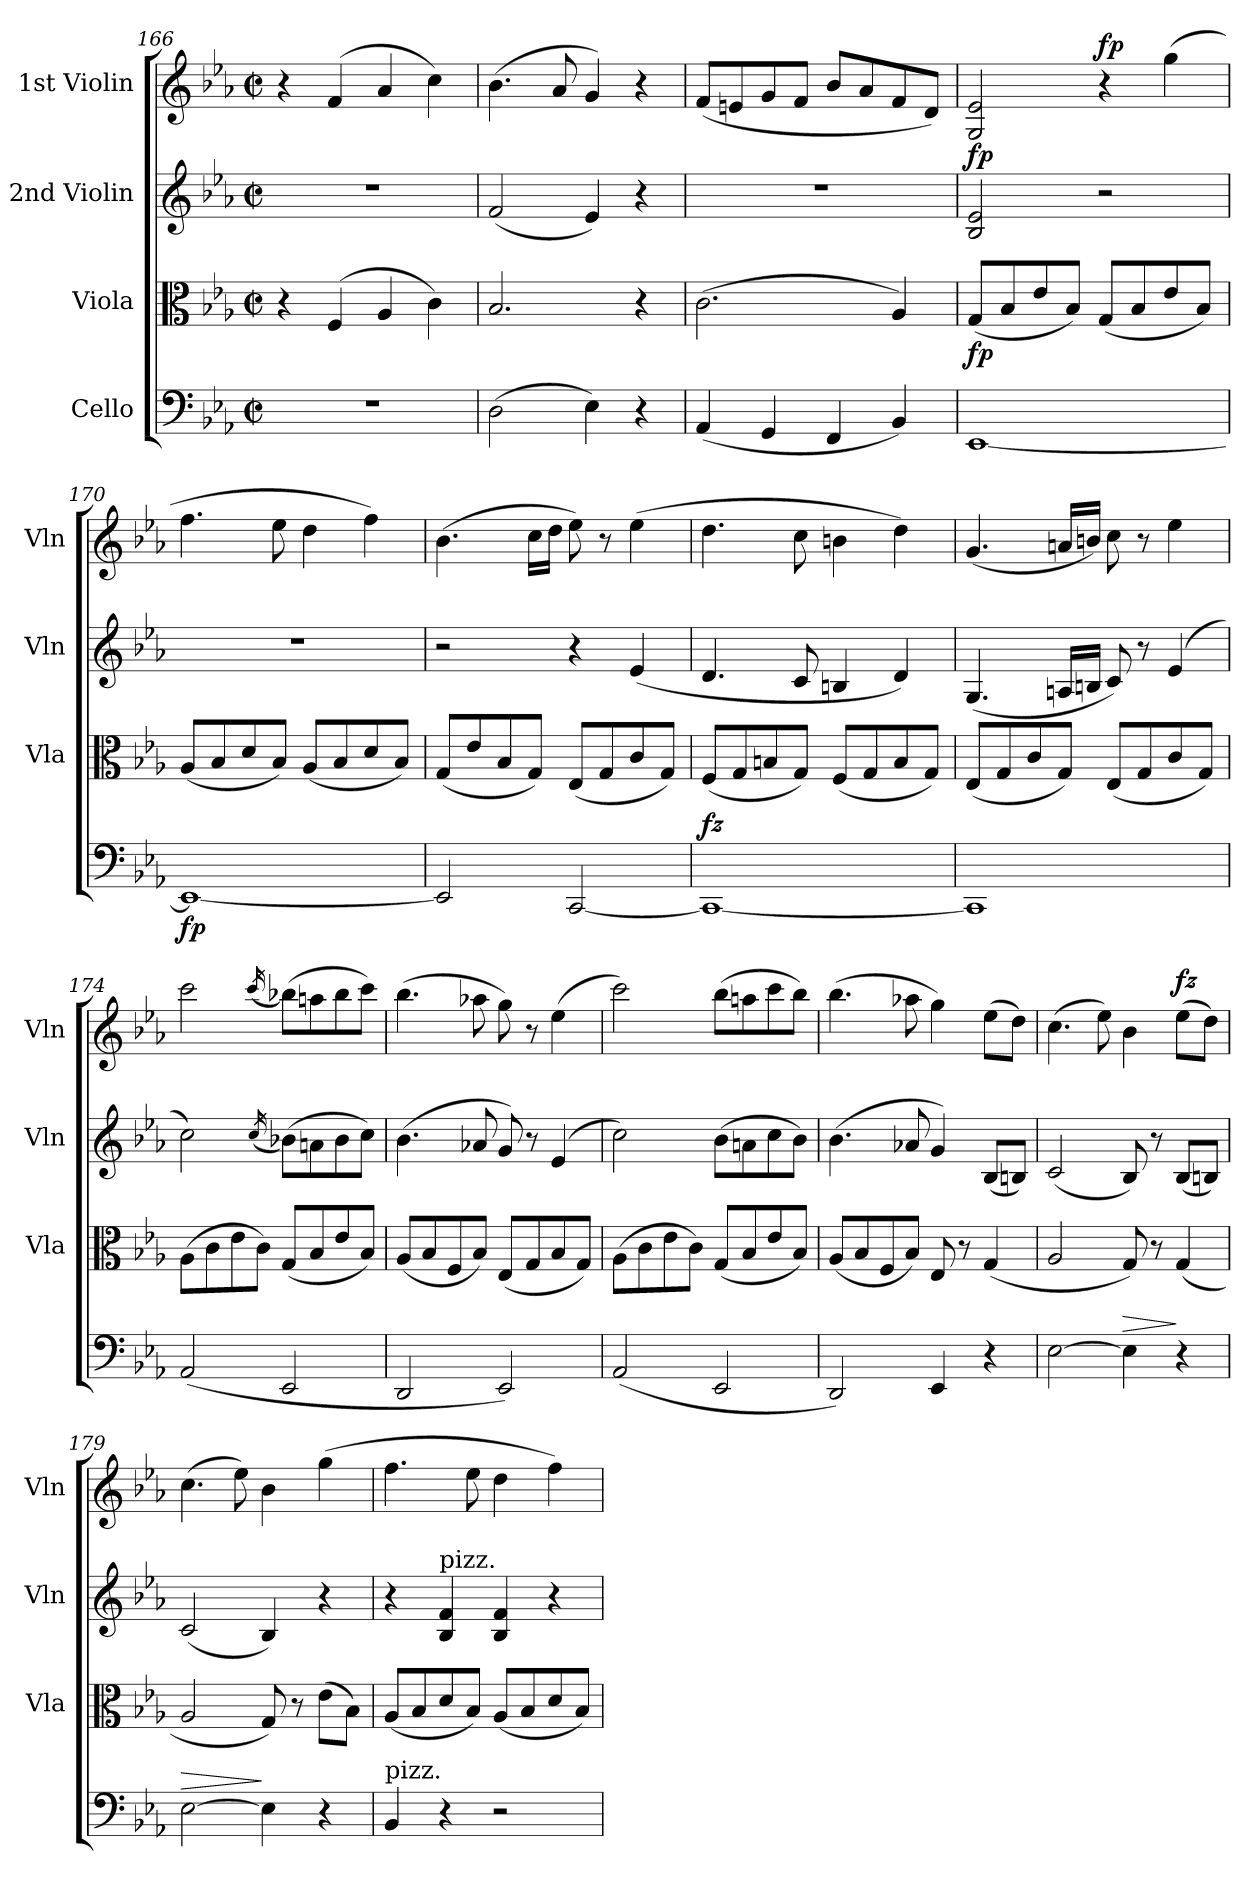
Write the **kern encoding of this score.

**kern	**dynam	**kern	**dynam	**kern	**dynam	**kern	**dynam
*part4	*part4	*part3	*part3	*part2	*part2	*part1	*part1
*staff4	*staff4	*staff3	*staff3	*staff2	*staff2	*staff1	*staff1
*I"Cello	*	*I"Viola	*	*I"2nd Violin	*	*I"1st Violin	*
*	*	*I'Vla	*	*I'Vln	*	*I'Vln	*
*clefF4	*	*clefC3	*	*clefG2	*	*clefG2	*
*k[b-e-a-]	*	*k[b-e-a-]	*	*k[b-e-a-]	*	*k[b-e-a-]	*
*E-:	*	*E-:	*	*E-:	*	*E-:	*
*M2/2	*	*M2/2	*	*M2/2	*	*M2/2	*
*met(c|)	*	*met(c|)	*	*met(c|)	*	*met(c|)	*
=166	=166	=166	=166	=166	=166	=166	=166
1r	.	4r	.	1r	.	4r	.
.	.	(4F/	.	.	.	(4f/	.
.	.	4A-/	.	.	.	4a-/	.
.	.	4c\)	.	.	.	4cc\)	.
=167	=167	=167	=167	=167	=167	=167	=167
(2D\	.	2.B-/	.	(2f/	.	(4.b-\	.
.	.	.	.	.	.	8a-/	.
4E-\)	.	.	.	4e-/)	.	4g/)	.
4r	.	4r	.	4r	.	4r	.
=168	=168	=168	=168	=168	=168	=168	=168
(4AA-/	.	(2.c\	.	1r	.	(8f/L	.
.	.	.	.	.	.	8en/	.
4GG/	.	.	.	.	.	8g/	.
.	.	.	.	.	.	8f/J	.
4FF/	.	.	.	.	.	8b-/L	.
.	.	.	.	.	.	8a-/	.
4BB-/)	.	4A-/)	.	.	.	8f/	.
.	.	.	.	.	.	8d/J)	.
=169	=169	=169	=169	=169	=169	=169	=169
!	!	!	!LO:DY:b	!	!LO:DY:a	!	!
[1EE-	.	(8G/L	fp	2B-/ 2e-/	fp	2G/ 2e-/	.
.	.	8B-/	.	.	.	.	.
.	.	8e-/	.	.	.	.	.
.	.	8B-/J)	.	.	.	.	.
!	!	!	!	!	!	!	!LO:DY:a
.	.	(8G/L	.	2r	.	4r	fp
.	.	8B-/	.	.	.	.	.
.	.	8e-/	.	.	.	(4gg\	.
.	.	8B-/J)	.	.	.	.	.
!!LO:LB:g=z
=170	=170	=170	=170	=170	=170	=170	=170
!	!LO:DY:b	!	!	!	!	!	!
1EE-_	fp	(8A-/L	.	1r	.	4.ff\	.
.	.	8B-/	.	.	.	.	.
.	.	8d/	.	.	.	.	.
.	.	8B-/J)	.	.	.	8ee-\	.
.	.	(8A-/L	.	.	.	4dd\	.
.	.	8B-/	.	.	.	.	.
.	.	8d/	.	.	.	4ff\)	.
.	.	8B-/J)	.	.	.	.	.
=171	=171	=171	=171	=171	=171	=171	=171
2EE-/]	.	(8G/L	.	2r	.	(4.b-\	.
.	.	8e-/	.	.	.	.	.
.	.	8B-/	.	.	.	.	.
.	.	8G/J)	.	.	.	16cc\LL	.
.	.	.	.	.	.	16dd\JJ	.
[2CC/	.	(8E-/L	.	4r	.	8ee-\)	.
.	.	8G/	.	.	.	8r	.
.	.	8c/	.	(4e-/	.	(4ee-\	.
.	.	8G/J)	.	.	.	.	.
=172	=172	=172	=172	=172	=172	=172	=172
!	!LO:DY:a	!	!	!	!	!	!
1CC_	fz	(8F/L	.	4.d/	.	4.dd\	.
.	.	8G/	.	.	.	.	.
.	.	8Bn/	.	.	.	.	.
.	.	8G/J)	.	8c/	.	8cc\	.
.	.	(8F/L	.	4Bn/	.	4bn\	.
.	.	8G/	.	.	.	.	.
.	.	8B/	.	4d/)	.	4dd\)	.
.	.	8G/J)	.	.	.	.	.
=173	=173	=173	=173	=173	=173	=173	=173
1CC]	.	(8E-/L	.	(4.G/	.	(4.g/	.
.	.	8G/	.	.	.	.	.
.	.	8c/	.	.	.	.	.
.	.	8G/J)	.	16An/LL	.	16an/LL	.
.	.	.	.	16Bn/JJ	.	16bn\JJ)	.
.	.	(8E-/L	.	8c/)	.	8cc\	.
.	.	8G/	.	8r	.	8r	.
.	.	8c/	.	(4e-/	.	4ee-\	.
.	.	8G/J)	.	.	.	.	.
=174	=174	=174	=174	=174	=174	=174	=174
(2AA-/	.	(8A-\L	.	2cc\)	.	2ccc\	.
.	.	8c\	.	.	.	.	.
.	.	8e-\	.	.	.	.	.
.	.	8c\J)	.	.	.	.	.
.	.	.	.	(16qcc/	.	(16qccc/	.
2EE-/	.	(8G/L	.	(8b-X\L)	.	(8bb-X\L)	.
.	.	8B-/	.	8an\	.	8aan\	.
.	.	8e-/	.	8b-\	.	8bb-\	.
.	.	8B-/J)	.	8cc\J)	.	8ccc\J)	.
=175	=175	=175	=175	=175	=175	=175	=175
2DD/	.	(8A-/L	.	(4.b-\	.	(4.bb-\	.
.	.	8B-/	.	.	.	.	.
.	.	8F/	.	.	.	.	.
.	.	8B-/J)	.	8a-X/	.	8aa-X\	.
2EE-/)	.	(8E-/L	.	8g/)	.	8gg\)	.
.	.	8G/	.	8r	.	8r	.
.	.	8B-/	.	(4e-/	.	(4ee-\	.
.	.	8G/J)	.	.	.	.	.
=176	=176	=176	=176	=176	=176	=176	=176
(2AA-/	.	(8A-\L	.	2cc\)	.	2ccc\)	.
.	.	8c\	.	.	.	.	.
.	.	8e-\	.	.	.	.	.
.	.	8c\J)	.	.	.	.	.
2EE-/	.	(8G/L	.	(8b-\L	.	(8bb-\L	.
.	.	8B-/	.	8an\	.	8aan\	.
.	.	8e-/	.	8cc\	.	8ccc\	.
.	.	8B-/J)	.	8b-\J)	.	8bb-\J)	.
!!LO:LB:g=z
=177	=177	=177	=177	=177	=177	=177	=177
2DD/)	.	(8A-/L	.	(4.b-\	.	(4.bb-\	.
.	.	8B-/	.	.	.	.	.
.	.	8F/	.	.	.	.	.
.	.	8B-/J)	.	8a-X/	.	8aa-X\	.
4EE-/	.	8E-/	.	4g/)	.	4gg\)	.
.	.	8r	.	.	.	.	.
4r	.	(4G/	.	(8B-/L	.	(8ee-\L	.
.	.	.	.	8Bn/J)	.	8dd\J)	.
=178	=178	=178	=178	=178	=178	=178	=178
[2E-\	.	2A-/	.	(2c/	.	(4.cc\	.
.	.	.	.	.	.	8ee-\)	.
!	!LO:HP:a	!	!	!	!	!	!
4E-\]	>	8G/)	.	8B-/)	.	4b-\	.
.	.	8r	.	8r	.	.	.
!	!	!	!	!	!	!	!LO:DY:a
4r	]	(4G/	.	(8B-/L	.	(8ee-\L	fz
.	.	.	.	8Bn/J)	.	8dd\J)	.
=179	=179	=179	=179	=179	=179	=179	=179
!	!LO:HP:b	!	!	!	!	!	!
!	!LO:HP:n=1:a	!	!	!	!	!	!
[2E-\	> >	2A-/	.	(2c/	.	(4.cc\	.
.	.	.	.	.	.	8ee-\)	.
4E-\]	]	8G/)	.	4B-/)	.	4b-\	.
.	.	8r	.	.	.	.	.
4r	]	(8e-\L	.	4r	.	(4gg\	.
.	.	8B-\J)	.	.	.	.	.
=180	=180	=180	=180	=180	=180	=180	=180
!LO:TX:a:t=pizz.	!	!	!	!	!	!	!
4BB-/	.	(8A-/L	.	4r	.	4.ff\	.
.	.	8B-/	.	.	.	.	.
!	!	!	!	!LO:TX:a:t=pizz.	!	!	!
4r	.	8d/	.	4B-/ 4f/	.	.	.
.	.	8B-/J)	.	.	.	8ee-\	.
2r	.	(8A-/L	.	4B-/ 4f/	.	4dd\	.
.	.	8B-/	.	.	.	.	.
.	.	8d/	.	4r	.	4ff\)	.
.	.	8B-/J)	.	.	.	.	.
=	=	=	=	=	=	=	=
*-	*-	*-	*-	*-	*-	*-	*-
